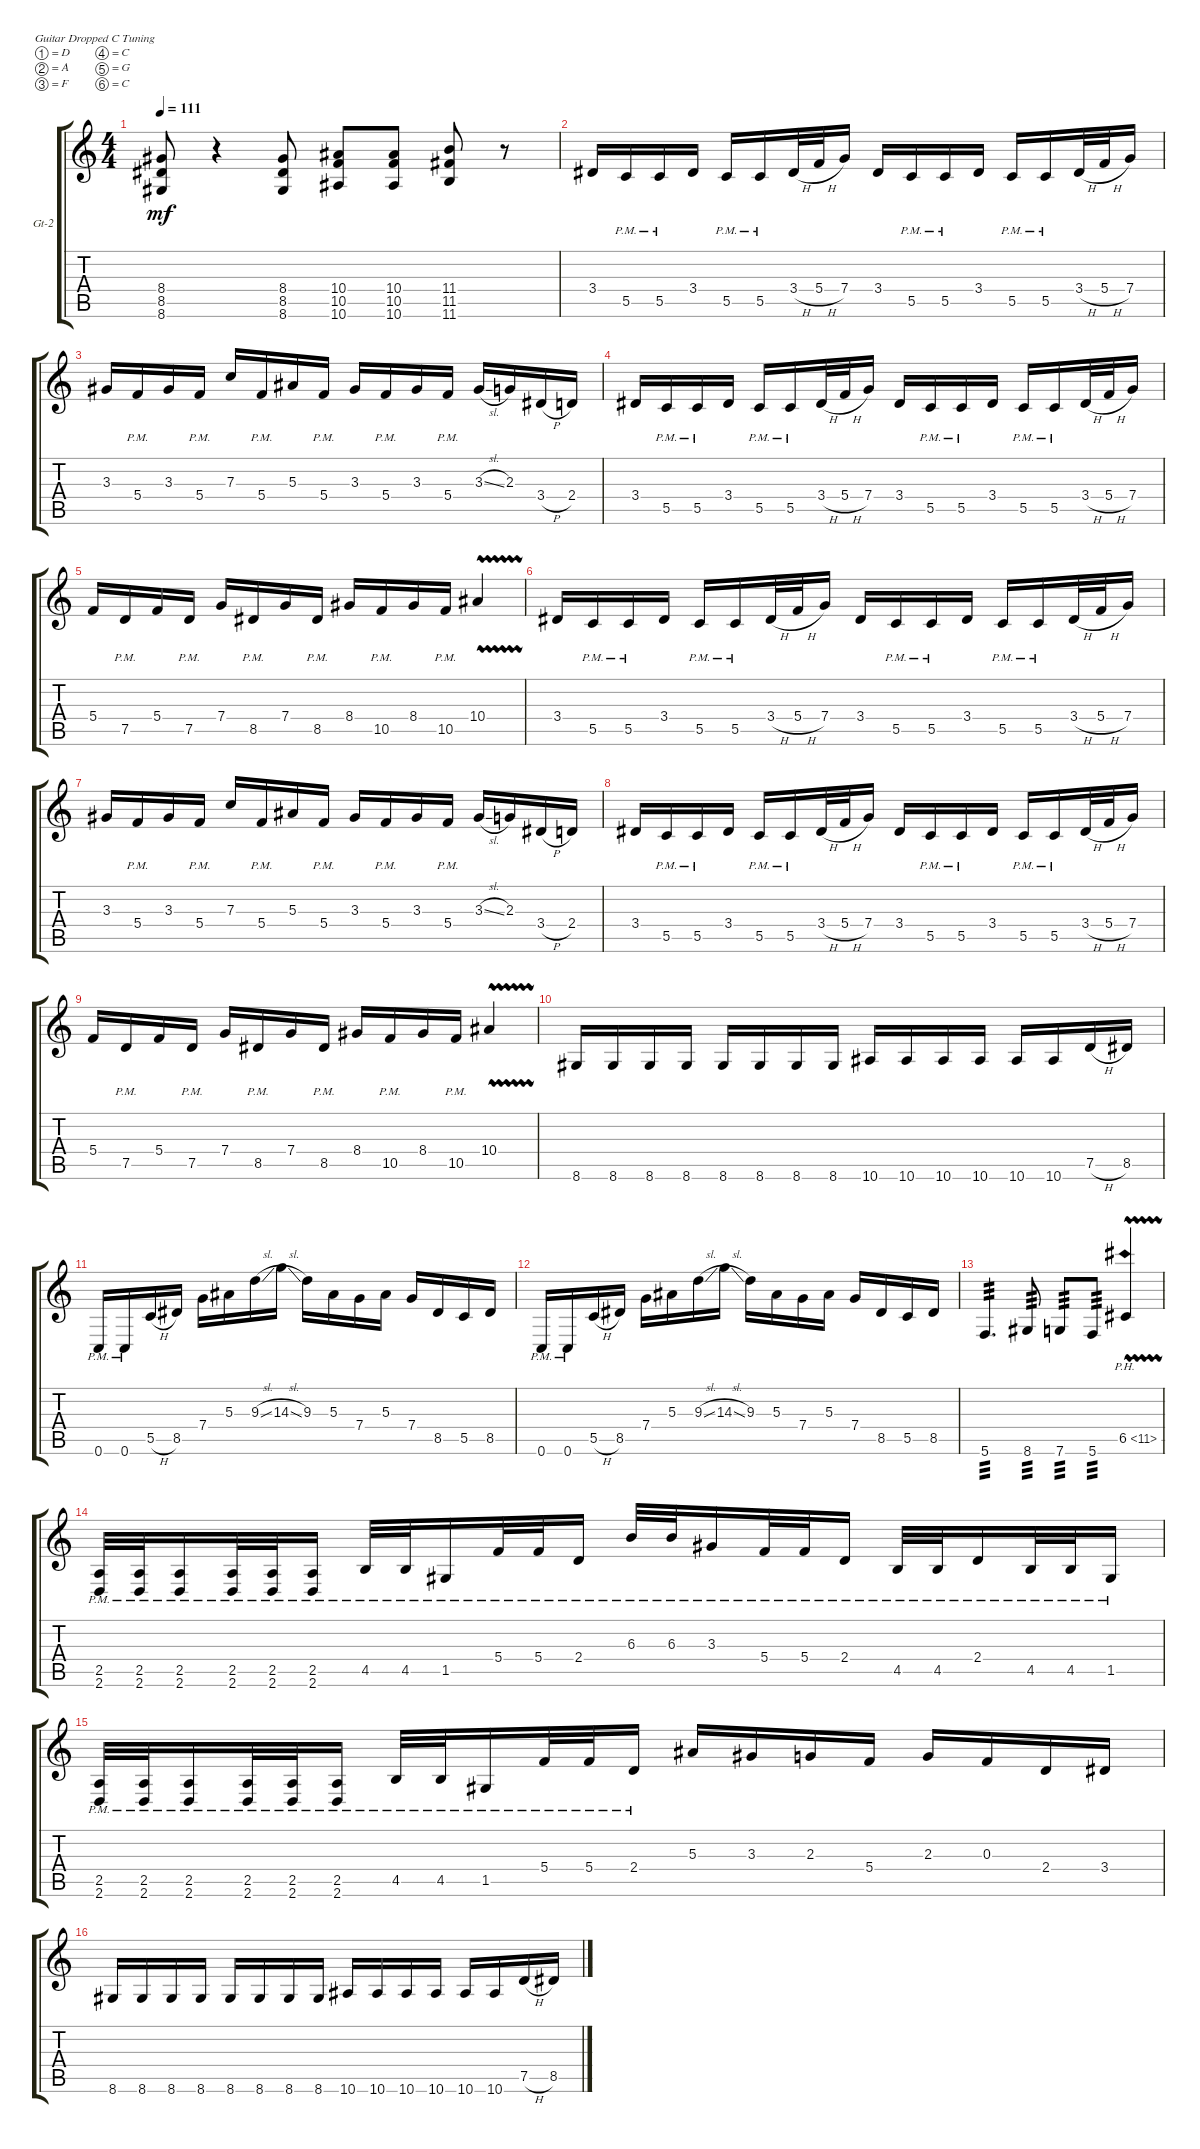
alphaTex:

\defaultSystemsLayout 4
\bracketExtendMode groupsimilarinstruments
\firstSystemTrackNameOrientation horizontal
\otherSystemsTrackNameOrientation horizontal
\track ("Guitar 2" "Gt-2") {instrument distortionguitar}
\staff {score tabs}
\tuning (D4 A3 F3 C3 G2 C2)
\ts (4 4)
\tempo 111
\clef g2
\ks c
(8.6 8.5 8.4).8{dy mf} r.4 (8.6 8.5 8.4).8 (10.6 10.4 10.5).8 (10.6 10.4 10.5).8 (11.6 11.5 11.4).8 r.8 |
3.4.16 5.5{pm}.16 5.5{pm}.16 3.4.16 5.5{pm}.16 5.5{pm}.16 3.4{h}.32 5.4{h}.32 7.4.16 3.4.16 5.5{pm}.16 5.5{pm}.16 3.4.16 5.5{pm}.16 5.5{pm}.16 3.4{h}.32 5.4{h}.32 7.4.16 |
3.3.16 5.4{pm}.16 3.3.16 5.4{pm}.16 7.3.16 5.4{pm}.16 5.3.16 5.4{pm}.16 3.3.16 5.4{pm}.16 3.3.16 5.4{pm}.16 3.3{sl}.16 2.3.16 3.4{h}.16 2.4.16 |
3.4.16 5.5{pm}.16 5.5{pm}.16 3.4.16 5.5{pm}.16 5.5{pm}.16 3.4{h}.32 5.4{h}.32 7.4.16 3.4.16 5.5{pm}.16 5.5{pm}.16 3.4.16 5.5{pm}.16 5.5{pm}.16 3.4{h}.32 5.4{h}.32 7.4.16 |
5.4.16 7.5{pm}.16 5.4.16 7.5{pm}.16 7.4.16 8.5{pm}.16 7.4.16 8.5{pm}.16 8.4.16 10.5{pm}.16 8.4.16 10.5{pm}.16 10.4{vw}.4 |
3.4.16 5.5{pm}.16 5.5{pm}.16 3.4.16 5.5{pm}.16 5.5{pm}.16 3.4{h}.32 5.4{h}.32 7.4.16 3.4.16 5.5{pm}.16 5.5{pm}.16 3.4.16 5.5{pm}.16 5.5{pm}.16 3.4{h}.32 5.4{h}.32 7.4.16 |
3.3.16 5.4{pm}.16 3.3.16 5.4{pm}.16 7.3.16 5.4{pm}.16 5.3.16 5.4{pm}.16 3.3.16 5.4{pm}.16 3.3.16 5.4{pm}.16 3.3{sl}.16 2.3.16 3.4{h}.16 2.4.16 |
3.4.16 5.5{pm}.16 5.5{pm}.16 3.4.16 5.5{pm}.16 5.5{pm}.16 3.4{h}.32 5.4{h}.32 7.4.16 3.4.16 5.5{pm}.16 5.5{pm}.16 3.4.16 5.5{pm}.16 5.5{pm}.16 3.4{h}.32 5.4{h}.32 7.4.16 |
5.4.16 7.5{pm}.16 5.4.16 7.5{pm}.16 7.4.16 8.5{pm}.16 7.4.16 8.5{pm}.16 8.4.16 10.5{pm}.16 8.4.16 10.5{pm}.16 10.4{vw}.4 |
8.6.16 8.6.16 8.6.16 8.6.16 8.6.16 8.6.16 8.6.16 8.6.16 10.6.16 10.6.16 10.6.16 10.6.16 10.6.16 10.6.16 7.5{h}.16 8.5.16 |
0.6{pm}.16 0.6{pm}.16 5.5{h}.16 8.5.16 7.4.16 5.3.16 9.3{sl}.16 14.3{sl}.16 9.3.16 5.3.16 7.4.16 5.3.16 7.4.16 8.5.16 5.5.16 8.5.16 |
0.6{pm}.16 0.6{pm}.16 5.5{h}.16 8.5.16 7.4.16 5.3.16 9.3{sl}.16 14.3{sl}.16 9.3.16 5.3.16 7.4.16 5.3.16 7.4.16 8.5.16 5.5.16 8.5.16 |
5.6.4{d tp 3} 8.6.8{tp 3} 7.6.8{tp 3} 5.6.8{tp 3} 6.5{ph 5 vw}.4 |
(2.6{pm} 2.5{pm}).32 (2.6{pm} 2.5).32 (2.6{pm} 2.5).16 (2.6{pm} 2.5).32 (2.6{pm} 2.5).32 (2.6{pm} 2.5).16 4.5{pm}.32 4.5{pm}.32 1.5{pm}.16 5.4{pm}.32 5.4{pm}.32 2.4{pm}.16 6.3{pm}.32 6.3{pm}.32 3.3{pm}.16 5.4{pm}.32 5.4{pm}.32 2.4{pm}.16 4.5{pm}.32 4.5{pm}.32 2.4{pm}.16 4.5{pm}.32 4.5{pm}.32 1.5{pm}.16 |
(2.6{pm} 2.5{pm}).32 (2.6{pm} 2.5).32 (2.6{pm} 2.5).16 (2.6{pm} 2.5).32 (2.6{pm} 2.5).32 (2.6{pm} 2.5).16 4.5{pm}.32 4.5{pm}.32 1.5{pm}.16 5.4{pm}.32 5.4{pm}.32 2.4{pm}.16 5.3.16 3.3.16 2.3.16 5.4.16 2.3.16 0.3.16 2.4.16 3.4.16 |
8.6.16 8.6.16 8.6.16 8.6.16 8.6.16 8.6.16 8.6.16 8.6.16 10.6.16 10.6.16 10.6.16 10.6.16 10.6.16 10.6.16 7.5{h}.16 8.5.16
